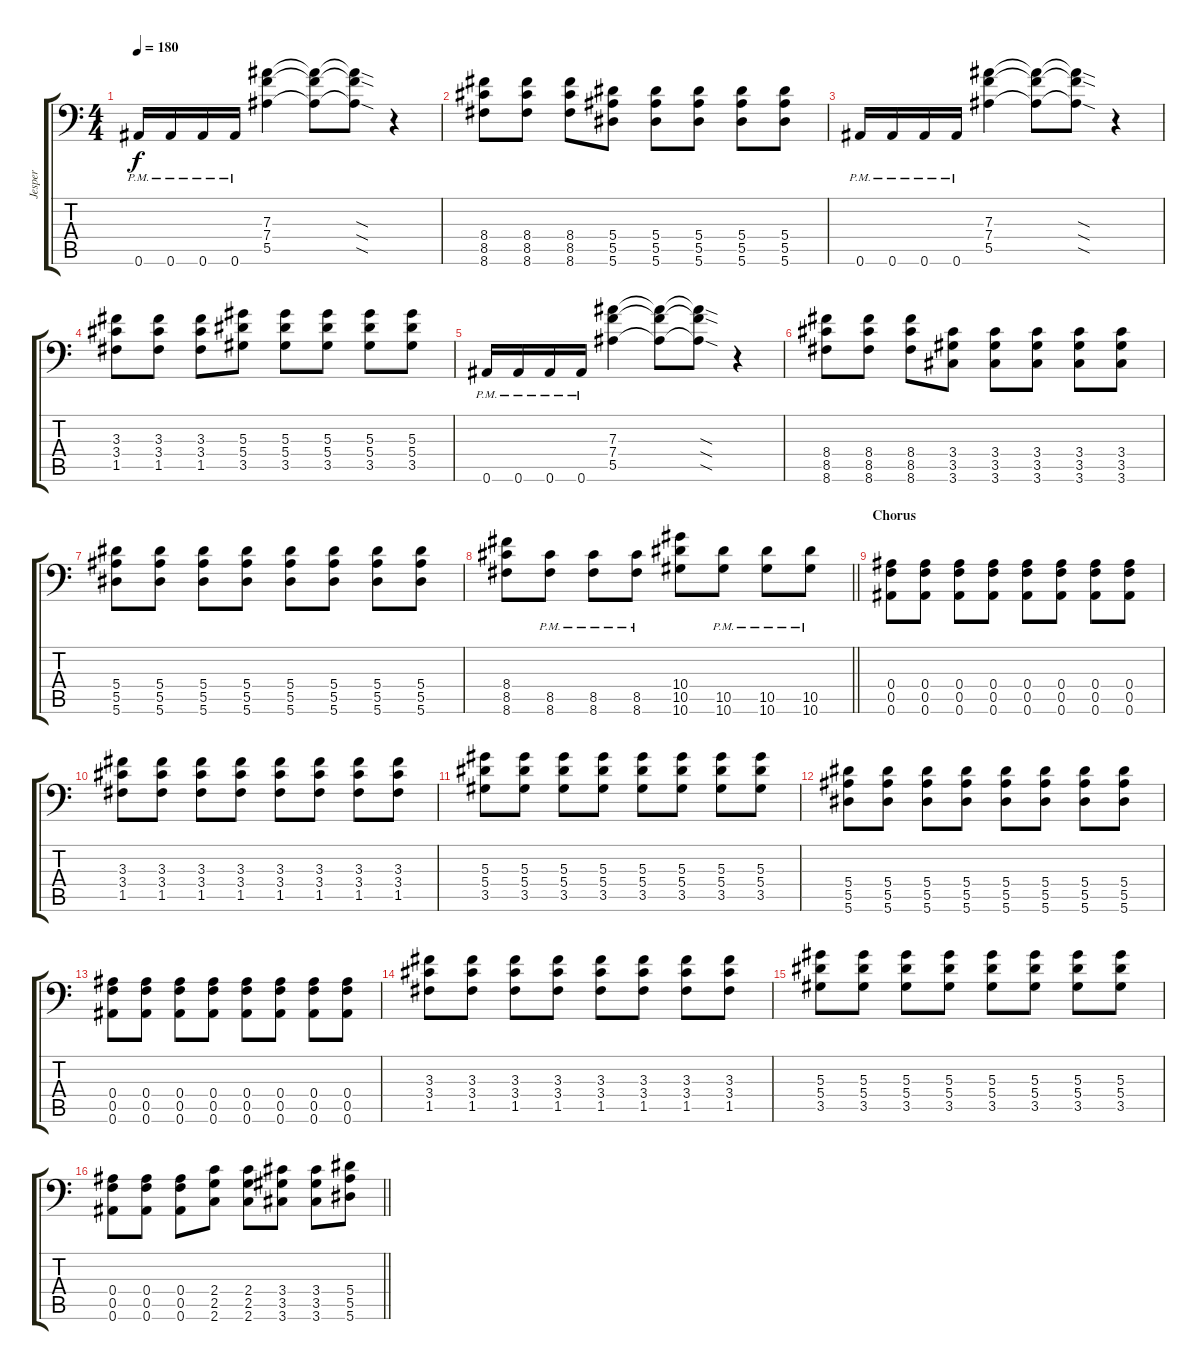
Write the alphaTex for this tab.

\track ("Jesper" "Jesper") {instrument overdrivenguitar}
\staff {score tabs}
\tuning (C4 G3 Eb3 Bb2 F2 Bb1) {hide}
\ts (4 4)
\tempo 180
\clef f4
\ks c
0.6{pm}.16{dy f} 0.6{pm}.16 0.6{pm}.16 0.6{pm}.16 (7.3 7.4 5.5).4 (7.3{t} 7.4{t} 5.5{t}).8 (7.3{sod t} 7.4{sod t} 5.5{sod t}).8 r.4 |
(8.4 8.5 8.6).8 (8.4 8.5 8.6).8 (8.4 8.5 8.6).8 (5.4 5.5 5.6).8 (5.4 5.5 5.6).8 (5.4 5.5 5.6).8 (5.4 5.5 5.6).8 (5.4 5.5 5.6).8 |
0.6{pm}.16 0.6{pm}.16 0.6{pm}.16 0.6{pm}.16 (7.3 7.4 5.5).4 (7.3{t} 7.4{t} 5.5{t}).8 (7.3{sod t} 7.4{sod t} 5.5{sod t}).8 r.4 |
(3.3 3.4 1.5).8 (3.3 3.4 1.5).8 (3.3 3.4 1.5).8 (5.3 5.4 3.5).8 (5.3 5.4 3.5).8 (5.3 5.4 3.5).8 (5.3 5.4 3.5).8 (5.3 5.4 3.5).8 |
0.6{pm}.16 0.6{pm}.16 0.6{pm}.16 0.6{pm}.16 (7.3 7.4 5.5).4 (7.3{t} 7.4{t} 5.5{t}).8 (7.3{sod t} 7.4{sod t} 5.5{sod t}).8 r.4 |
(8.4 8.5 8.6).8 (8.4 8.5 8.6).8 (8.4 8.5 8.6).8 (3.4 3.5 3.6).8 (3.4 3.5 3.6).8 (3.4 3.5 3.6).8 (3.4 3.5 3.6).8 (3.4 3.5 3.6).8 |
(5.4 5.5 5.6).8 (5.4 5.5 5.6).8 (5.4 5.5 5.6).8 (5.4 5.5 5.6).8 (5.4 5.5 5.6).8 (5.4 5.5 5.6).8 (5.4 5.5 5.6).8 (5.4 5.5 5.6).8 |
\barLineRight lightlight
(8.4 8.5 8.6).8 (8.5{pm} 8.6{pm}).8 (8.5{pm} 8.6{pm}).8 (8.5{pm} 8.6{pm}).8 (10.4 10.5 10.6).8 (10.5{pm} 10.6{pm}).8 (10.5{pm} 10.6{pm}).8 (10.5{pm} 10.6{pm}).8 |
\section ("" "Chorus")
(0.4 0.5 0.6).8 (0.4 0.5 0.6).8 (0.4 0.5 0.6).8 (0.4 0.5 0.6).8 (0.4 0.5 0.6).8 (0.4 0.5 0.6).8 (0.4 0.5 0.6).8 (0.4 0.5 0.6).8 |
(3.3 3.4 1.5).8 (3.3 3.4 1.5).8 (3.3 3.4 1.5).8 (3.3 3.4 1.5).8 (3.3 3.4 1.5).8 (3.3 3.4 1.5).8 (3.3 3.4 1.5).8 (3.3 3.4 1.5).8 |
(5.3 5.4 3.5).8 (5.3 5.4 3.5).8 (5.3 5.4 3.5).8 (5.3 5.4 3.5).8 (5.3 5.4 3.5).8 (5.3 5.4 3.5).8 (5.3 5.4 3.5).8 (5.3 5.4 3.5).8 |
(5.4 5.5 5.6).8 (5.4 5.5 5.6).8 (5.4 5.5 5.6).8 (5.4 5.5 5.6).8 (5.4 5.5 5.6).8 (5.4 5.5 5.6).8 (5.4 5.5 5.6).8 (5.4 5.5 5.6).8 |
(0.4 0.5 0.6).8 (0.4 0.5 0.6).8 (0.4 0.5 0.6).8 (0.4 0.5 0.6).8 (0.4 0.5 0.6).8 (0.4 0.5 0.6).8 (0.4 0.5 0.6).8 (0.4 0.5 0.6).8 |
(3.3 3.4 1.5).8 (3.3 3.4 1.5).8 (3.3 3.4 1.5).8 (3.3 3.4 1.5).8 (3.3 3.4 1.5).8 (3.3 3.4 1.5).8 (3.3 3.4 1.5).8 (3.3 3.4 1.5).8 |
(5.3 5.4 3.5).8 (5.3 5.4 3.5).8 (5.3 5.4 3.5).8 (5.3 5.4 3.5).8 (5.3 5.4 3.5).8 (5.3 5.4 3.5).8 (5.3 5.4 3.5).8 (5.3 5.4 3.5).8 |
\barLineRight lightlight
(0.4 0.5 0.6).8 (0.4 0.5 0.6).8 (0.4 0.5 0.6).8 (2.4 2.5 2.6).8 (2.4 2.5 2.6).8 (3.4 3.5 3.6).8 (3.4 3.5 3.6).8 (5.4 5.5 5.6).8
